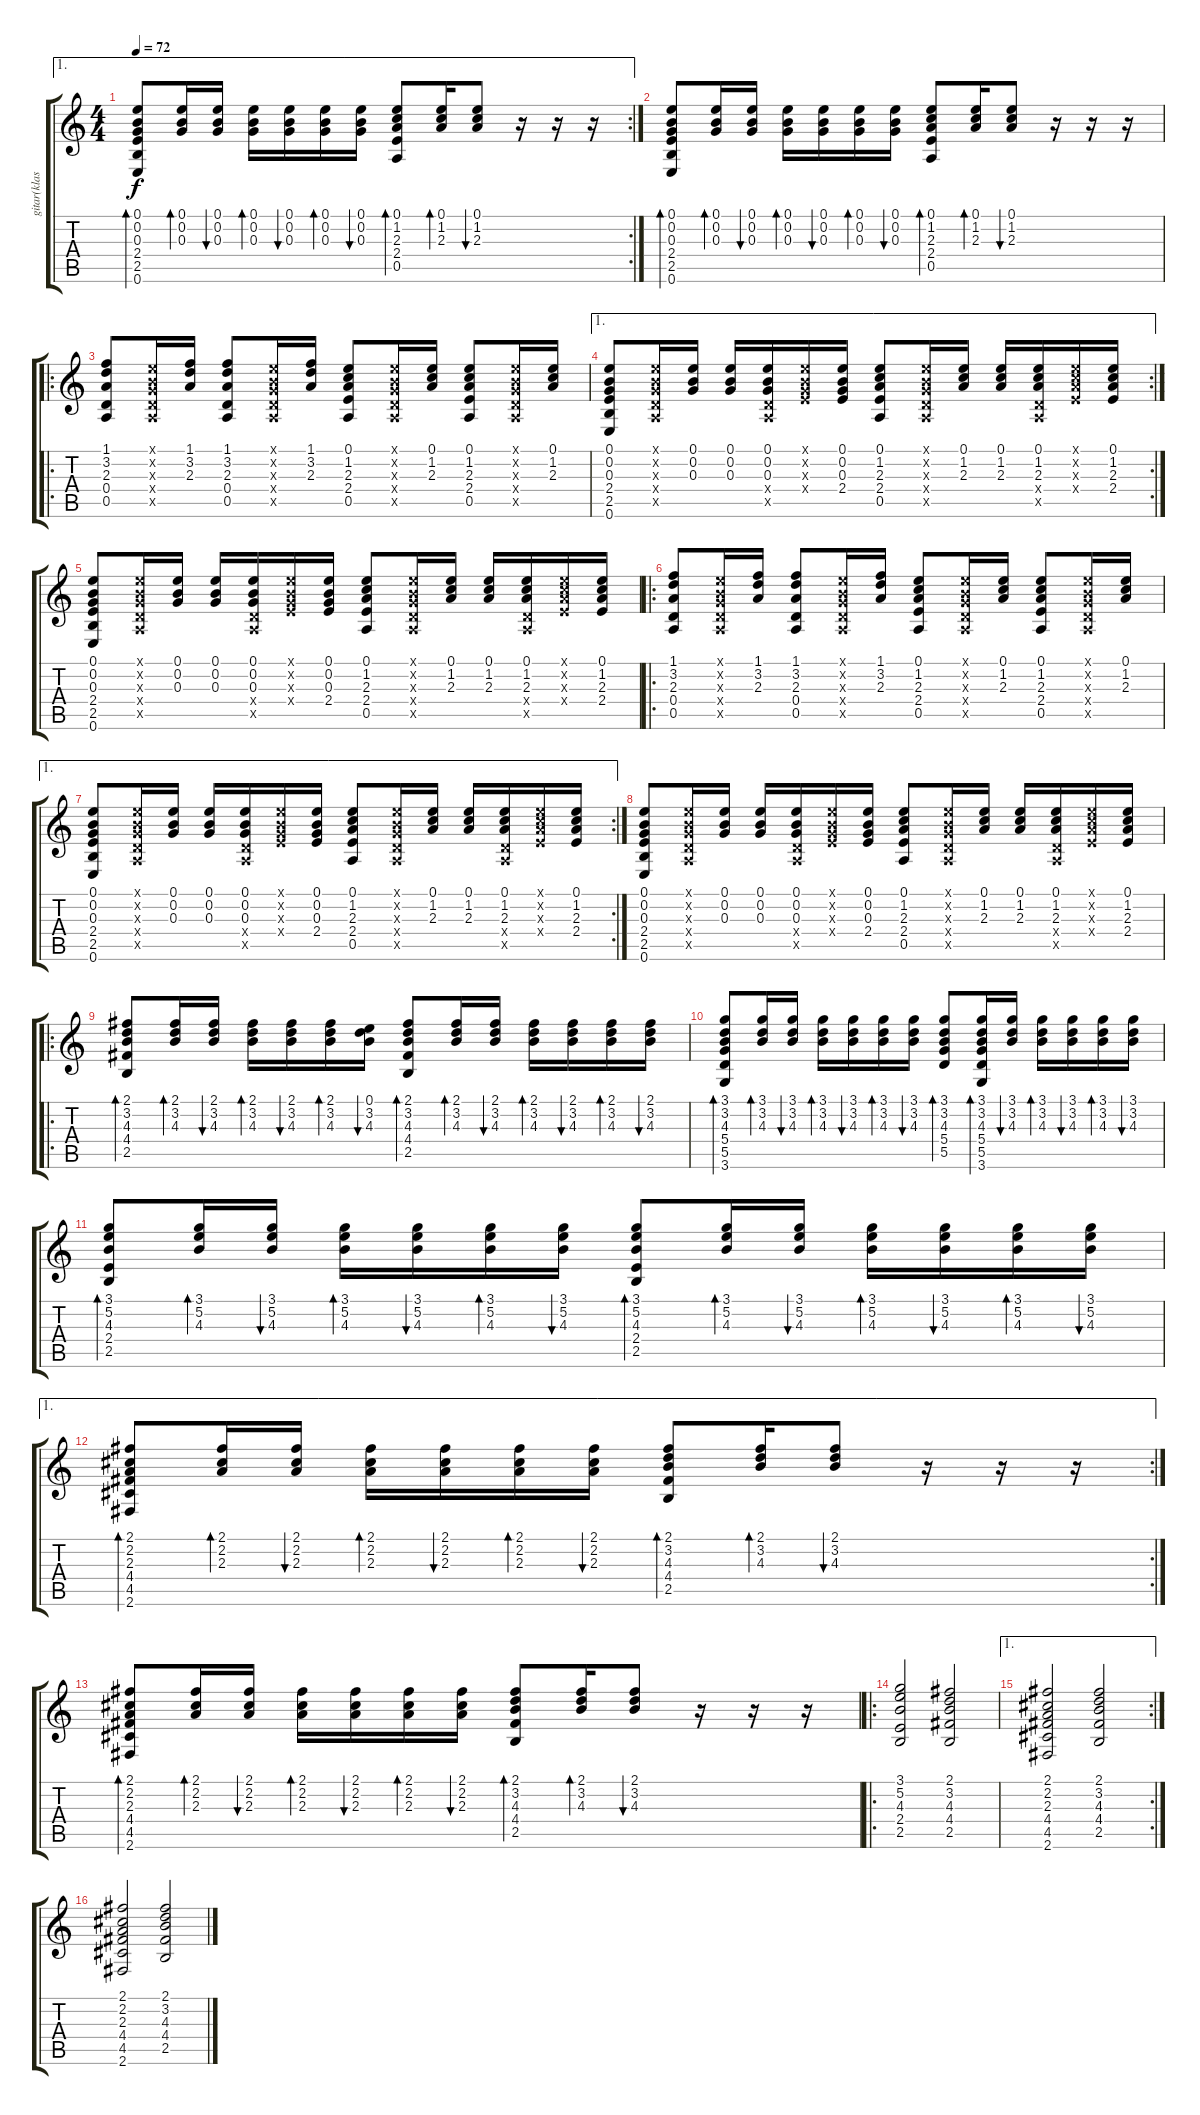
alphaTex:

\track ("gitar(klasik+akustik)" "gitar(klas") {instrument acousticguitarnylon}
\staff {score tabs}
\tuning (E4 B3 G3 D3 A2 E2) {hide}
\ae 1
\rc 2
\ts (4 4)
\tempo 72
\clef g2
\ks c
(0.1 0.2 0.3 2.4 2.5 0.6).8{bd 120 dy f} (0.1 0.2 0.3).16{bd 120} (0.1 0.2 0.3).16{bu 120} (0.1 0.2 0.3).16{bd 120} (0.1 0.2 0.3).16{bu 120} (0.1 0.2 0.3).16{bd 120} (0.1 0.2 0.3).16{bu 120} (0.1 1.2 2.3 2.4 0.5).8{bd 120} (0.1 1.2 2.3).16{bd 120} (0.1 1.2 2.3).8{bu 120} r.16 r.16 r.16 |
(0.1 0.2 0.3 2.4 2.5 0.6).8{bd 120} (0.1 0.2 0.3).16{bd 120} (0.1 0.2 0.3).16{bu 120} (0.1 0.2 0.3).16{bd 120} (0.1 0.2 0.3).16{bu 120} (0.1 0.2 0.3).16{bd 120} (0.1 0.2 0.3).16{bu 120} (0.1 1.2 2.3 2.4 0.5).8{bd 120} (0.1 1.2 2.3).16{bd 120} (0.1 1.2 2.3).8{bu 120} r.16 r.16 r.16 |
\ro
(1.1 3.2 2.3 0.4 0.5).8 (0.1{x} 0.2{x} 0.3{x} 0.4{x} 0.5{x}).16 (1.1 3.2 2.3).16 (1.1 3.2 2.3 0.4 0.5).8 (0.1{x} 0.2{x} 0.3{x} 0.4{x} 0.5{x}).16 (1.1 3.2 2.3).16 (0.1 1.2 2.3 2.4 0.5).8 (0.1{x} 0.2{x} 0.3{x} 0.4{x} 0.5{x}).16 (0.1 1.2 2.3).16 (0.1 1.2 2.3 2.4 0.5).8 (0.1{x} 0.2{x} 0.3{x} 0.4{x} 0.5{x}).16 (0.1 1.2 2.3).16 |
\ae 1
\rc 2
(0.1 0.2 0.3 2.4 2.5 0.6).8 (0.1{x} 0.2{x} 0.3{x} 0.4{x} 0.5{x}).16 (0.1 0.2 0.3).16 (0.1 0.2 0.3).16 (0.1 0.2 0.3 0.4{x} 0.5{x}).16 (0.1{x} 0.2{x} 0.3{x} 2.4{x}).16 (0.1 0.2 0.3 2.4).16 (0.1 1.2 2.3 2.4 0.5).8 (0.1{x} 0.2{x} 0.3{x} 0.4{x} 0.5{x}).16 (0.1 1.2 2.3).16 (0.1 1.2 2.3).16 (0.1 1.2 2.3 0.4{x} 0.5{x}).16 (0.1{x} 1.2{x} 2.3{x} 2.4{x}).16 (0.1 1.2 2.3 2.4).16 |
(0.1 0.2 0.3 2.4 2.5 0.6).8 (0.1{x} 0.2{x} 0.3{x} 0.4{x} 0.5{x}).16 (0.1 0.2 0.3).16 (0.1 0.2 0.3).16 (0.1 0.2 0.3 0.4{x} 0.5{x}).16 (0.1{x} 0.2{x} 0.3{x} 2.4{x}).16 (0.1 0.2 0.3 2.4).16 (0.1 1.2 2.3 2.4 0.5).8 (0.1{x} 0.2{x} 0.3{x} 0.4{x} 0.5{x}).16 (0.1 1.2 2.3).16 (0.1 1.2 2.3).16 (0.1 1.2 2.3 0.4{x} 0.5{x}).16 (0.1{x} 1.2{x} 2.3{x} 2.4{x}).16 (0.1 1.2 2.3 2.4).16 |
\ro
(1.1 3.2 2.3 0.4 0.5).8 (0.1{x} 0.2{x} 0.3{x} 0.4{x} 0.5{x}).16 (1.1 3.2 2.3).16 (1.1 3.2 2.3 0.4 0.5).8 (0.1{x} 0.2{x} 0.3{x} 0.4{x} 0.5{x}).16 (1.1 3.2 2.3).16 (0.1 1.2 2.3 2.4 0.5).8 (0.1{x} 0.2{x} 0.3{x} 0.4{x} 0.5{x}).16 (0.1 1.2 2.3).16 (0.1 1.2 2.3 2.4 0.5).8 (0.1{x} 0.2{x} 0.3{x} 0.4{x} 0.5{x}).16 (0.1 1.2 2.3).16 |
\ae 1
\rc 2
(0.1 0.2 0.3 2.4 2.5 0.6).8 (0.1{x} 0.2{x} 0.3{x} 0.4{x} 0.5{x}).16 (0.1 0.2 0.3).16 (0.1 0.2 0.3).16 (0.1 0.2 0.3 0.4{x} 0.5{x}).16 (0.1{x} 0.2{x} 0.3{x} 2.4{x}).16 (0.1 0.2 0.3 2.4).16 (0.1 1.2 2.3 2.4 0.5).8 (0.1{x} 0.2{x} 0.3{x} 0.4{x} 0.5{x}).16 (0.1 1.2 2.3).16 (0.1 1.2 2.3).16 (0.1 1.2 2.3 0.4{x} 0.5{x}).16 (0.1{x} 1.2{x} 2.3{x} 2.4{x}).16 (0.1 1.2 2.3 2.4).16 |
(0.1 0.2 0.3 2.4 2.5 0.6).8 (0.1{x} 0.2{x} 0.3{x} 0.4{x} 0.5{x}).16 (0.1 0.2 0.3).16 (0.1 0.2 0.3).16 (0.1 0.2 0.3 0.4{x} 0.5{x}).16 (0.1{x} 0.2{x} 0.3{x} 2.4{x}).16 (0.1 0.2 0.3 2.4).16 (0.1 1.2 2.3 2.4 0.5).8 (0.1{x} 0.2{x} 0.3{x} 0.4{x} 0.5{x}).16 (0.1 1.2 2.3).16 (0.1 1.2 2.3).16 (0.1 1.2 2.3 0.4{x} 0.5{x}).16 (0.1{x} 1.2{x} 2.3{x} 2.4{x}).16 (0.1 1.2 2.3 2.4).16 |
\ro
(2.1 3.2 4.3 4.4 2.5).8{bd 120 volume 12 instrument acousticguitarsteel} (2.1 3.2 4.3).16{bd 120} (2.1 3.2 4.3).16{bu 120} (2.1 3.2 4.3).16{bd 120} (2.1 3.2 4.3).16{bu 120} (2.1 3.2 4.3).16{bd 120} (0.1 3.2 4.3).16{bu 120} (2.1 3.2 4.3 4.4 2.5).8{bd 120} (2.1 3.2 4.3).16{bd 120} (2.1 3.2 4.3).16{bu 120} (2.1 3.2 4.3).16{bd 120} (2.1 3.2 4.3).16{bu 120} (2.1 3.2 4.3).16{bd 120} (2.1 3.2 4.3).16{bu 120} |
(3.1 3.2 4.3 5.4 5.5 3.6).8{bd 120} (3.1 3.2 4.3).16{bd 120} (3.1 3.2 4.3).16{bu 120} (3.1 3.2 4.3).16{bd 120} (3.1 3.2 4.3).16{bu 120} (3.1 3.2 4.3).16{bd 120} (3.1 3.2 4.3).16{bu 120} (3.1 3.2 4.3 5.4 5.5).8{bd 120} (3.1 3.2 4.3 5.4 5.5 3.6).16{bd 120} (3.1 3.2 4.3).16{bu 120} (3.1 3.2 4.3).16{bd 120} (3.1 3.2 4.3).16{bu 120} (3.1 3.2 4.3).16{bd 120} (3.1 3.2 4.3).16{bu 120} |
(3.1 5.2 4.3 2.4 2.5).8{bd 120} (3.1 5.2 4.3).16{bd 120} (3.1 5.2 4.3).16{bu 120} (3.1 5.2 4.3).16{bd 120} (3.1 5.2 4.3).16{bu 120} (3.1 5.2 4.3).16{bd 120} (3.1 5.2 4.3).16{bu 120} (3.1 5.2 4.3 2.4 2.5).8{bd 120} (3.1 5.2 4.3).16{bd 120} (3.1 5.2 4.3).16{bu 120} (3.1 5.2 4.3).16{bd 120} (3.1 5.2 4.3).16{bu 120} (3.1 5.2 4.3).16{bd 120} (3.1 5.2 4.3).16{bu 120} |
\ae 1
\rc 2
(2.1 2.2 2.3 4.4 4.5 2.6).8{bd 120} (2.1 2.2 2.3).16{bd 120} (2.1 2.2 2.3).16{bu 120} (2.1 2.2 2.3).16{bd 120} (2.1 2.2 2.3).16{bu 120} (2.1 2.2 2.3).16{bd 120} (2.1 2.2 2.3).16{bu 120} (2.1 3.2 4.3 4.4 2.5).8{bd 120} (2.1 3.2 4.3).16{bd 120} (2.1 3.2 4.3).8{bu 120} r.16 r.16 r.16 |
(2.1 2.2 2.3 4.4 4.5 2.6).8{bd 120} (2.1 2.2 2.3).16{bd 120} (2.1 2.2 2.3).16{bu 120} (2.1 2.2 2.3).16{bd 120} (2.1 2.2 2.3).16{bu 120} (2.1 2.2 2.3).16{bd 120} (2.1 2.2 2.3).16{bu 120} (2.1 3.2 4.3 4.4 2.5).8{bd 120} (2.1 3.2 4.3).16{bd 120} (2.1 3.2 4.3).8{bu 120} r.16 r.16 r.16 |
\ro
(3.1 5.2 4.3 2.4 2.5).2 (2.1 3.2 4.3 4.4 2.5).2 |
\ae 1
\rc 2
(2.1 2.2 2.3 4.4 4.5 2.6).2 (2.1 3.2 4.3 4.4 2.5).2 |
(2.1 2.2 2.3 4.4 4.5 2.6).2 (2.1 3.2 4.3 4.4 2.5).2
